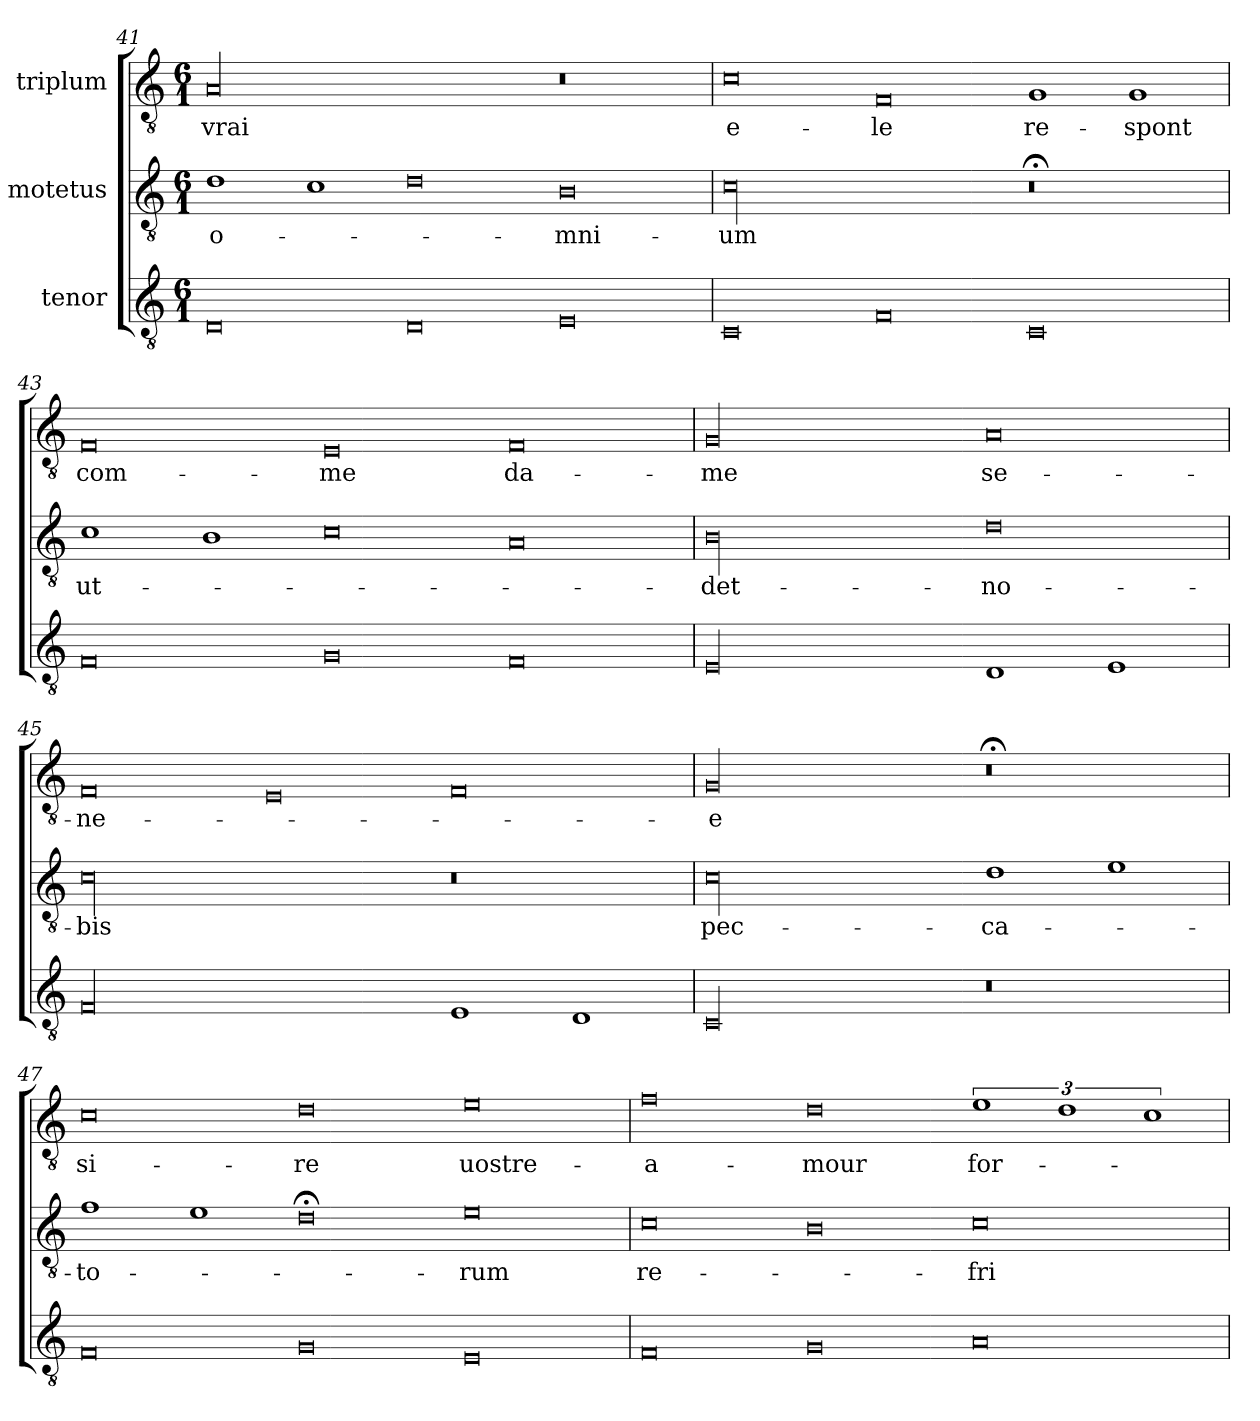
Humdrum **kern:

**kern	**kern	**text	**kern	**text
*part3	*part2	*part2	*part1	*part1
*staff3	*staff2	*staff2	*staff1	*staff1
*I"tenor	*I"motetus	*	*I"triplum	*
*clefGv2	*clefGv2	*	*clefGv2	*
*k[]	*k[]	*	*k[]	*
*C:	*C:	*	*C:	*
*M6/1	*M6/1	*	*M6/1	*
=41	=41	=41	=41	=41
0D/	1d\	o-	00A/	-vrai
.	1c\	.	.	.
0D/	0d\	.	.	.
0E/	0B\	-mni-	0r	.
=42	=42	=42	=42	=42
0C/	00c\	-um	0c\	e-
0F/	.	.	0F/	-le
0C/	0r;<	.	1G/	re-
.	.	.	1G/	-spont
!!LO:PB:g=z
=43	=43	=43	=43	=43
0F/	1c\	ut-	0F/	com-
.	1B\	.	.	.
0G/	0c\	.	0E/	-me
0F/	0A/	.	0F/	da-
=44	=44	=44	=44	=44
00E/	00B\	det-	00G/	-me
1D/	0d\	no-	0A/	se-
1E/	.	.	.	.
=45	=45	=45	=45	=45
00F/	00c\	-bis	0F/	-ne-
.	.	.	0E/	.
1E/	0r	.	0F/	.
1D/	.	.	.	.
=46	=46	=46	=46	=46
00C/	00c\	pec-	00G/	-e
0r	1d\	-ca-	0r;<	.
.	1e\	.	.	.
=47	=47	=47	=47	=47
0F/	1f\	-to-	0c\	si-
.	1e\	.	.	.
0G/	0d;<\	.	0d\	-re
0E/	0e\	-rum	0e\	uostre-
=48	=48	=48	=48	=48
0F/	0c\	re-	0f\	a-
0G/	0B\	.	0d\	-mour
0A/	0c\	-fri-	3%2e\	for-
.	.	.	3%2d\	.
.	.	.	3%2c\	.
=	=	=	=	=
*-	*-	*-	*-	*-
